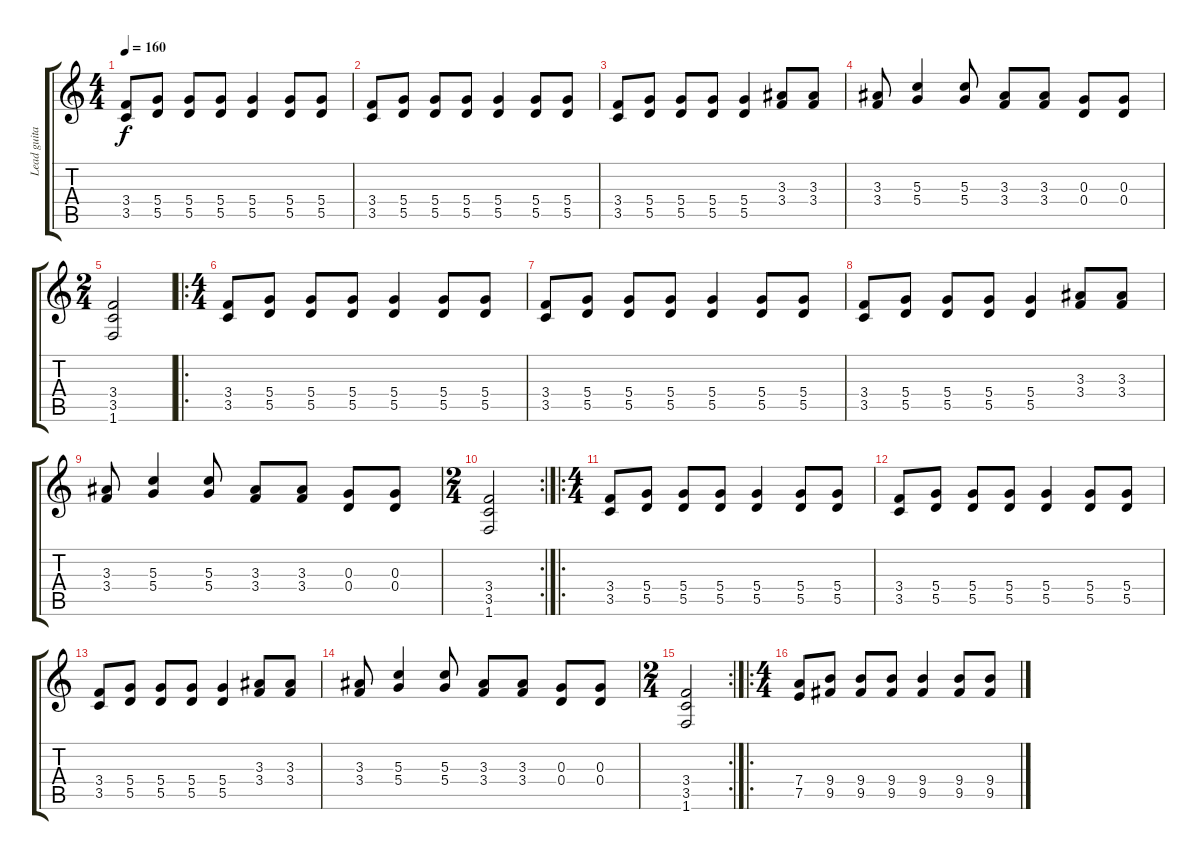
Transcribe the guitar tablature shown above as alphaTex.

\track ("Lead guitar" "Lead guita") {instrument overdrivenguitar}
\staff {score tabs}
\tuning (E4 B3 G3 D3 A2 E2) {hide}
\ts (4 4)
\tempo 160
\clef g2
\ks c
(3.4 3.5).8{dy f instrument overdrivenguitar} (5.4 5.5).8 (5.4 5.5).8 (5.4 5.5).8 (5.4 5.5).4 (5.4 5.5).8 (5.4 5.5).8 |
(3.4 3.5).8 (5.4 5.5).8 (5.4 5.5).8 (5.4 5.5).8 (5.4 5.5).4 (5.4 5.5).8 (5.4 5.5).8 |
(3.4 3.5).8 (5.4 5.5).8 (5.4 5.5).8 (5.4 5.5).8 (5.4 5.5).4 (3.3 3.4).8 (3.3 3.4).8 |
(3.3 3.4).8 (5.3 5.4).4 (5.3 5.4).8 (3.3 3.4).8 (3.3 3.4).8 (0.3 0.4).8 (0.3 0.4).8 |
\ts (2 4)
(3.4 3.5 1.6).2 |
\ro
\ts (4 4)
(3.4 3.5).8 (5.4 5.5).8 (5.4 5.5).8 (5.4 5.5).8 (5.4 5.5).4 (5.4 5.5).8 (5.4 5.5).8 |
(3.4 3.5).8 (5.4 5.5).8 (5.4 5.5).8 (5.4 5.5).8 (5.4 5.5).4 (5.4 5.5).8 (5.4 5.5).8 |
(3.4 3.5).8 (5.4 5.5).8 (5.4 5.5).8 (5.4 5.5).8 (5.4 5.5).4 (3.3 3.4).8 (3.3 3.4).8 |
(3.3 3.4).8 (5.3 5.4).4 (5.3 5.4).8 (3.3 3.4).8 (3.3 3.4).8 (0.3 0.4).8 (0.3 0.4).8 |
\rc 2
\ts (2 4)
(3.4 3.5 1.6).2 |
\ro
\ts (4 4)
(3.4 3.5).8 (5.4 5.5).8 (5.4 5.5).8 (5.4 5.5).8 (5.4 5.5).4 (5.4 5.5).8 (5.4 5.5).8 |
(3.4 3.5).8 (5.4 5.5).8 (5.4 5.5).8 (5.4 5.5).8 (5.4 5.5).4 (5.4 5.5).8 (5.4 5.5).8 |
(3.4 3.5).8 (5.4 5.5).8 (5.4 5.5).8 (5.4 5.5).8 (5.4 5.5).4 (3.3 3.4).8 (3.3 3.4).8 |
(3.3 3.4).8 (5.3 5.4).4 (5.3 5.4).8 (3.3 3.4).8 (3.3 3.4).8 (0.3 0.4).8 (0.3 0.4).8 |
\rc 2
\ts (2 4)
(3.4 3.5 1.6).2 |
\ro
\ts (4 4)
(7.4 7.5).8 (9.4 9.5).8 (9.4 9.5).8 (9.4 9.5).8 (9.4 9.5).4 (9.4 9.5).8 (9.4 9.5).8
